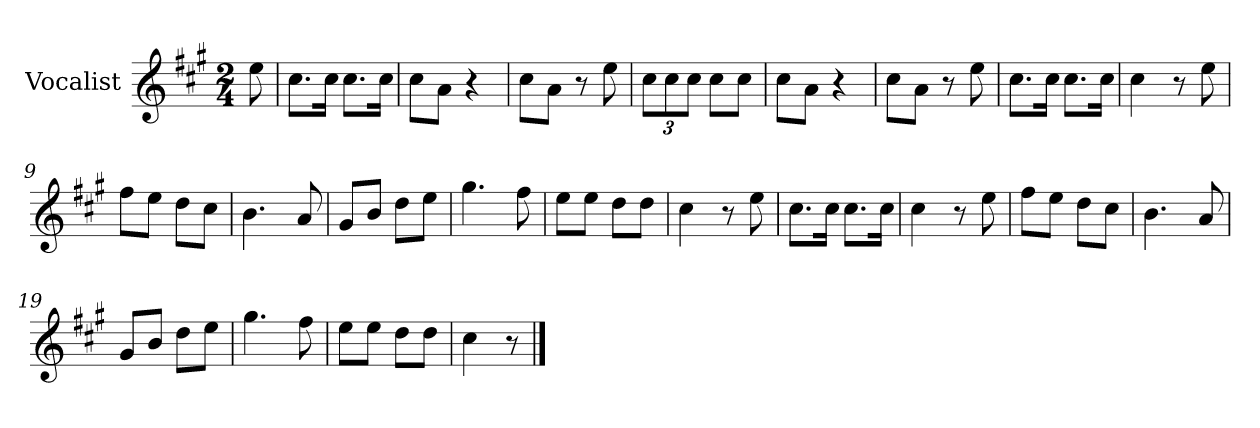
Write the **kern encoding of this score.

**kern
*part1
*staff1
*I"Vocalist
*k[f#c#g#]
*A:
*M2/4
=
8ee
=1
8.cc#L
16cc#Jk
8.cc#L
16cc#Jk
=2
8cc#L
8aJ
4r
=3
8cc#L
8aJ
8r
8ee
=4
12cc#L
12cc#
12cc#J
8cc#L
8cc#J
=5
8cc#L
8aJ
4r
=6
8cc#L
8aJ
8r
8ee
=7
8.cc#L
16cc#Jk
8.cc#L
16cc#Jk
=8
4cc#
8r
8ee
=9
8ff#L
8eeJ
8ddL
8cc#J
=10
4.b
8a
=11
8g#L
8bJ
8ddL
8eeJ
=12
4.gg#
8ff#
=13
8eeL
8eeJ
8ddL
8ddJ
=14
4cc#
8r
8ee
=15
8.cc#L
16cc#Jk
8.cc#L
16cc#Jk
=16
4cc#
8r
8ee
=17
8ff#L
8eeJ
8ddL
8cc#J
=18
4.b
8a
=19
8g#L
8bJ
8ddL
8eeJ
=20
4.gg#
8ff#
=21
8eeL
8eeJ
8ddL
8ddJ
=22
4cc#
8r
==
*-
